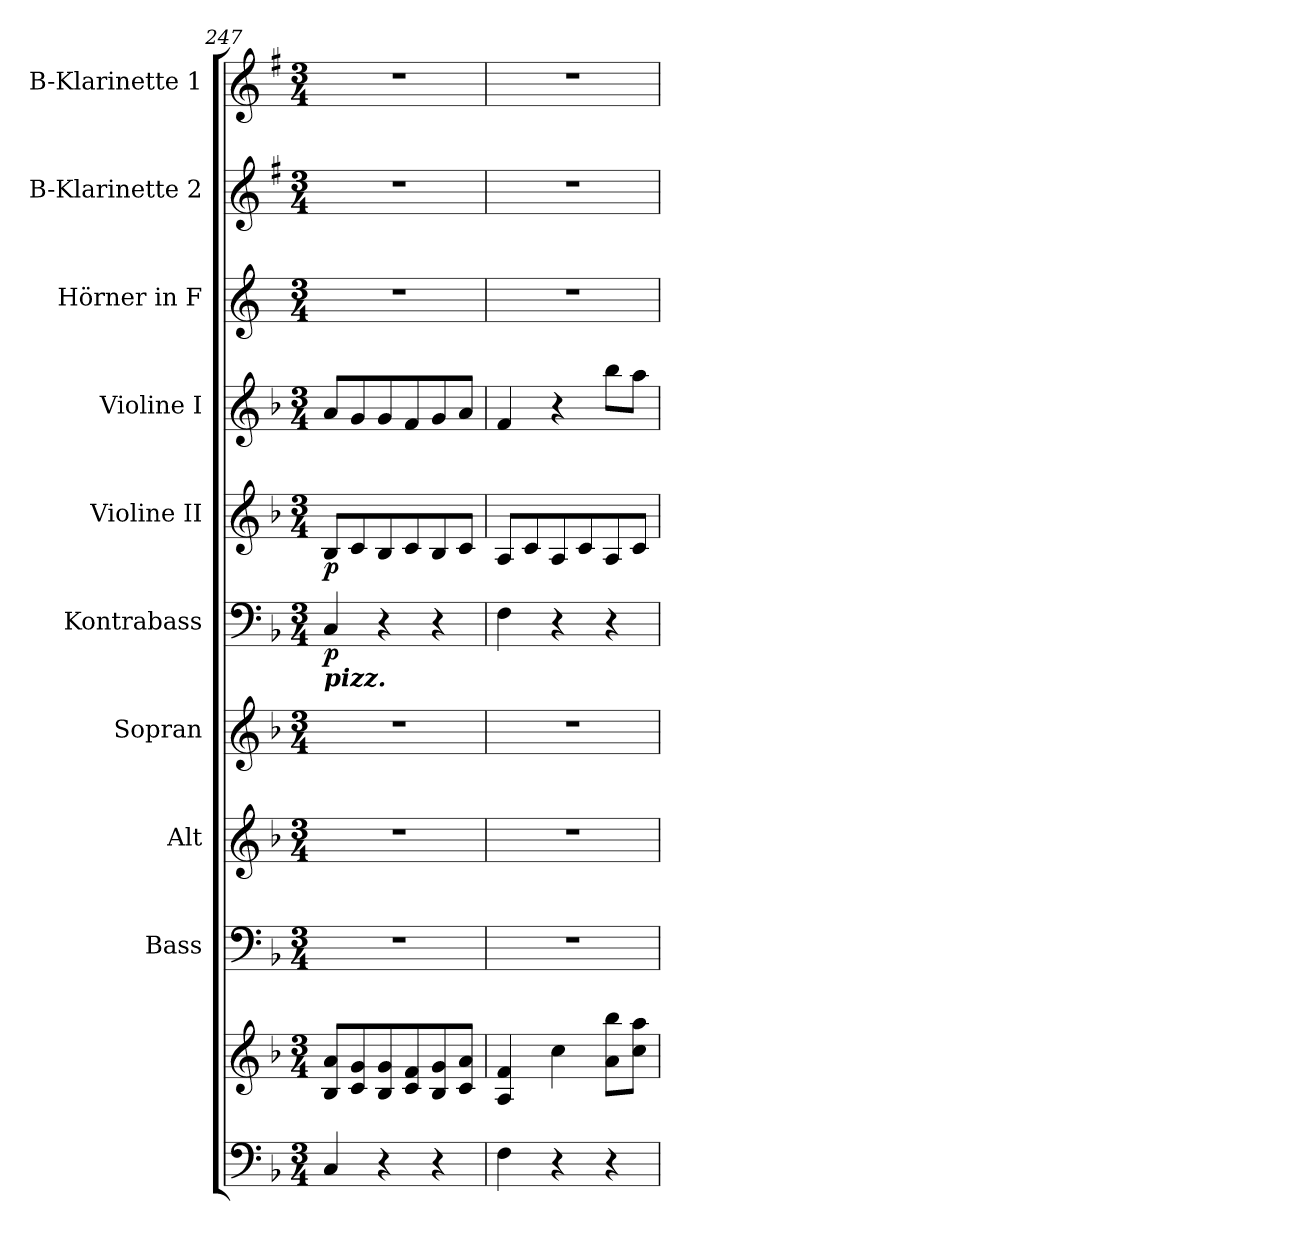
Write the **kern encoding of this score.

**kern	**kern	**kern	**kern	**kern	**kern	**dynam	**kern	**dynam	**kern	**kern	**kern	**kern
*part10	*part10	*part9	*part8	*part7	*part6	*part6	*part5	*part5	*part4	*part3	*part2	*part1
*staff11	*staff10	*staff9	*staff8	*staff7	*staff6	*staff6	*staff5	*staff5	*staff4	*staff3	*staff2	*staff1
*	*	*I"Bass	*I"Alt	*I"Sopran	*I"Kontrabass	*	*I"Violine II	*	*I"Violine I	*I"Hörner in F	*I"B-Klarinette 2	*I"B-Klarinette 1
*	*	*I'B.	*I'A.	*I'S.	*I'Kb.	*	*I'Vl. II	*	*I'Vl. I	*	*I'B Kl. 2	*I'B Kl. 1
*clefF4	*clefG2	*clefF4	*clefG2	*clefG2	*clefF4	*	*clefG2	*	*clefG2	*clefG2	*clefG2	*clefG2
*	*	*	*	*	*ITrd7c12	*	*	*	*	*ITrd4c7	*ITrd1c2	*ITrd1c2
*k[b-]	*k[b-]	*k[b-]	*k[b-]	*k[b-]	*k[b-]	*	*k[b-]	*	*k[b-]	*k[b-]	*k[b-]	*k[b-]
*F:	*F:	*F:	*F:	*F:	*F:	*	*F:	*	*F:	*F:	*F:	*F:
*M3/4	*M3/4	*M3/4	*M3/4	*M3/4	*M3/4	*	*M3/4	*	*M3/4	*M3/4	*M3/4	*M3/4
=247	=247	=247	=247	=247	=247	=247	=247	=247	=247	=247	=247	=247
!	!	!	!	!	!LO:TX:b:Bi:t=pizz.	!	!	!	!	!	!	!
!	!	!	!	!	!	!LO:DY:b	!	!LO:DY:b	!	!	!	!
4C/	8B-/ 8a/L	2.r	2.r	2.r	4CC/	p	8B-/L	p	8a/L	2.r	2.r	2.r
.	8c/ 8g/	.	.	.	.	.	8c/	.	8g/	.	.	.
4r	8B-/ 8g/	.	.	.	4r	.	8B-/	.	8g/	.	.	.
.	8c/ 8f/	.	.	.	.	.	8c/	.	8f/	.	.	.
4r	8B-/ 8g/	.	.	.	4r	.	8B-/	.	8g/	.	.	.
.	8c/ 8a/J	.	.	.	.	.	8c/J	.	8a/J	.	.	.
=248	=248	=248	=248	=248	=248	=248	=248	=248	=248	=248	=248	=248
4F\	4A/ 4f/	2.r	2.r	2.r	4FF\	.	8A/L	.	4f/	2.r	2.r	2.r
.	.	.	.	.	.	.	8c/	.	.	.	.	.
4r	4cc\	.	.	.	4r	.	8A/	.	4r	.	.	.
.	.	.	.	.	.	.	8c/	.	.	.	.	.
4r	8a\ 8bb-\L	.	.	.	4r	.	8A/	.	8bb-\L	.	.	.
.	8cc\ 8aa\J	.	.	.	.	.	8c/J	.	8aa\J	.	.	.
=	=	=	=	=	=	=	=	=	=	=	=	=
*-	*-	*-	*-	*-	*-	*-	*-	*-	*-	*-	*-	*-
